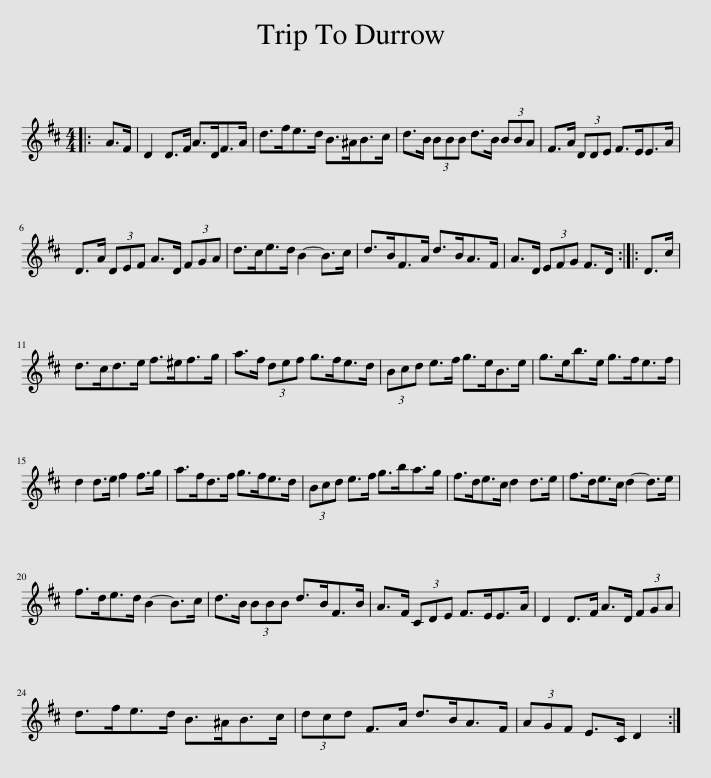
X:1
L:1/8
M:4/4
I:linebreak $
K:D
V:1 treble
V:1
|: A>F | D2 D>F A>DF>A | d>fe>d B>^AB>c | d>B (3BBB d>B (3BBA | F>A (3DDE F>EE>A |$ %5
 D>A (3DEF A>D (3FGA | d>ce>d B2- B>c | d>BF>A d>BA>F | A>D (3EFG F>D :: D>c |$ %10
 d>cd>e f>^ef>g | a>f (3def g>fe>d | (3Bcd e>f g>eB>e | g>eb>e g>fe>f |$ d2 d>e f2 f>g | %15
 a>fd>f g>fe>d | (3Bcd e>f g>ba>g | f>de>c d2 d>e | f>de>c d2- d>e |$ f>de>d B2- B>c | %20
 d>B (3BBB d>BF>B | A>F (3CDE F>EE>A | D2 D>F A>D (3FGA |$ d>fe>d B>^AB>c | (3dcd F>A d>BA>F | %25
 (3AGF E>C D2 :| %26
